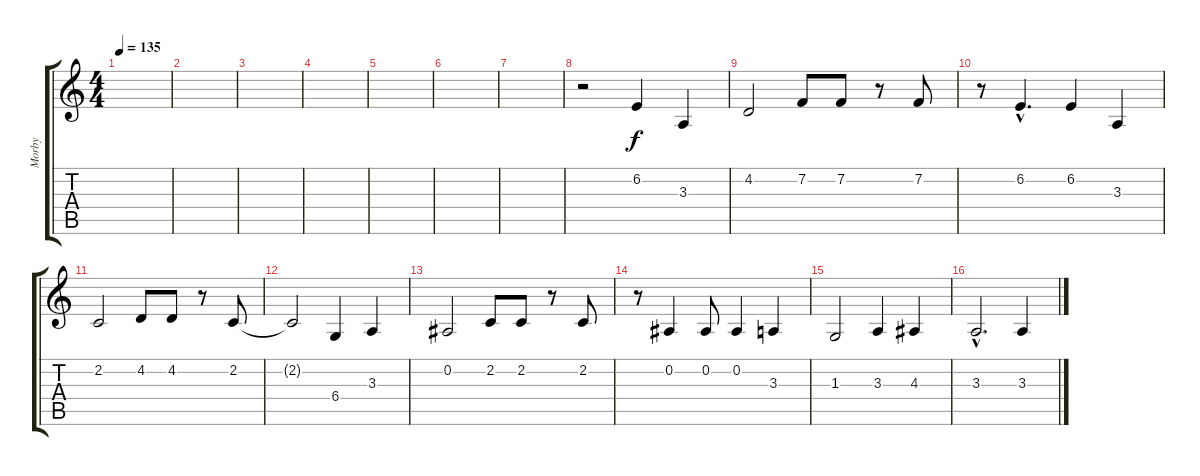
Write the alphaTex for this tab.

\track ("Morby" "Morby") {instrument violin}
\staff {score tabs}
\tuning (Eb4 Bb3 Gb3 Db3 Ab2 Eb2) {hide}
\ts (4 4)
\tempo 135
\clef g2
\ks c
|
|
|
|
|
|
|
r.2 6.2.4{dy f} 3.3.4 |
4.2.2 7.2.8 7.2.8 r.8 7.2.8 |
r.8 6.2{hac}.4{d} 6.2.4 3.3.4 |
2.2.2 4.2.8 4.2.8 r.8 2.2.8 |
2.2{t}.2 6.4.4 3.3.4 |
0.2.2 2.2.8 2.2.8 r.8 2.2.8 |
r.8 0.2.4 0.2.8 0.2.4 3.3.4 |
1.3.2 3.3.4 4.3.4 |
3.3{hac}.2{d} 3.3.4
